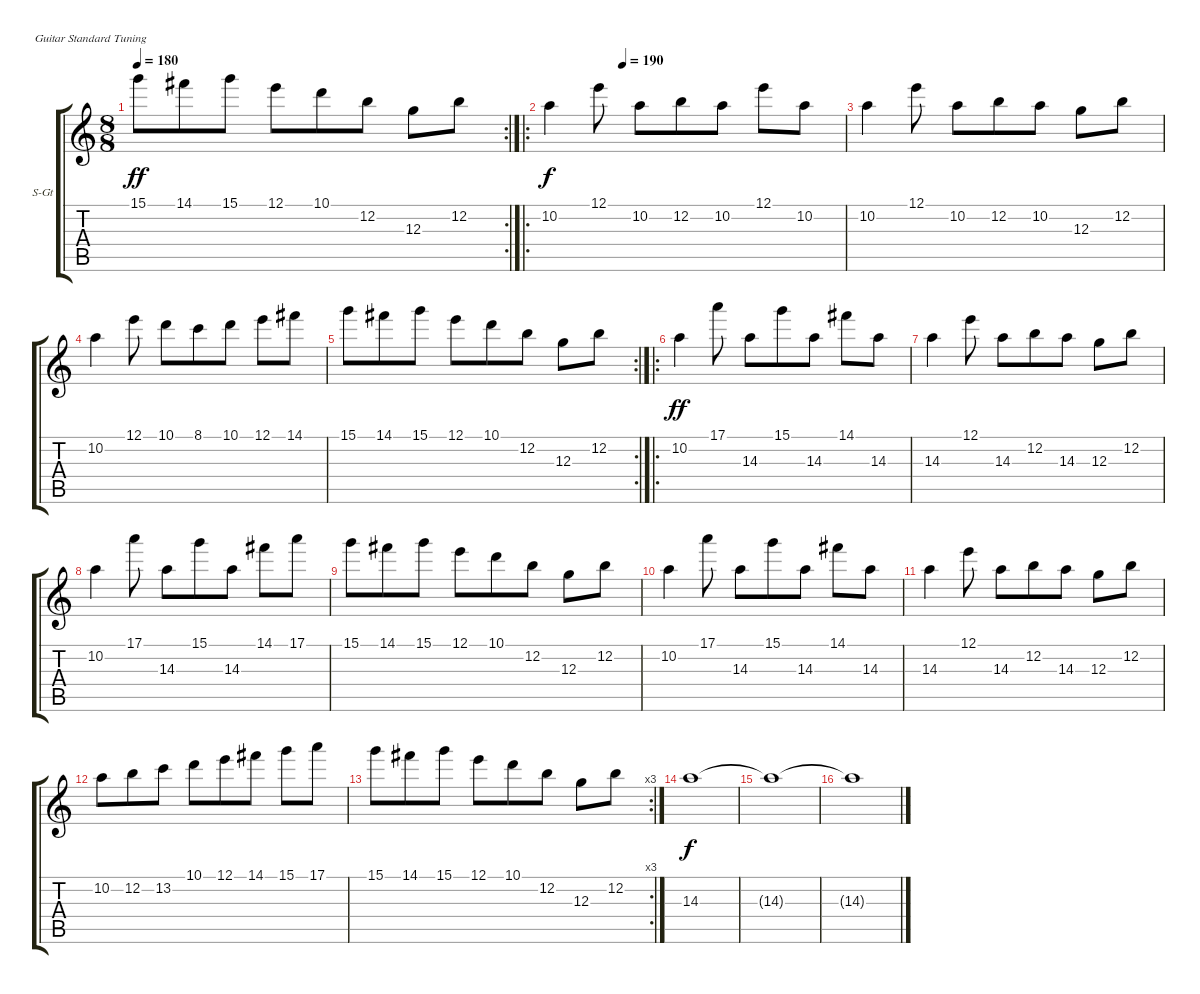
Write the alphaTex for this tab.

\bracketExtendMode groupsimilarinstruments
\firstSystemTrackNameOrientation horizontal
\otherSystemsTrackNameOrientation horizontal
\track ("Pista 8" "S-Gt") {instrument bagpipe}
\staff {score tabs}
\tuning (E4 B3 G3 D3 A2 E2)
\displaytranspose 12
\rc 2
\ts (8 8)
\tempo 180
\clef g2
\ks c
15.1.8{dy ff} 14.1.8 15.1.8 12.1.8 10.1.8 12.2.8 12.3.8 12.2.8 |
\ro
\tempo (190 0.25)
10.2.4{dy f} 12.1.8 10.2.8 12.2.8 10.2.8 12.1.8 10.2.8 |
10.2.4 12.1.8 10.2.8 12.2.8 10.2.8 12.3.8 12.2.8 |
10.2.4 12.1.8 10.1.8 8.1.8 10.1.8 12.1.8 14.1.8 |
\rc 2
15.1.8 14.1.8 15.1.8 12.1.8 10.1.8 12.2.8 12.3.8 12.2.8 |
\ro
10.2.4{dy ff} 17.1.8 14.3.8 15.1.8 14.3.8 14.1.8 14.3.8 |
14.3.4 12.1.8 14.3.8 12.2.8 14.3.8 12.3.8 12.2.8 |
10.2.4 17.1.8 14.3.8 15.1.8 14.3.8 14.1.8 17.1.8 |
15.1.8 14.1.8 15.1.8 12.1.8 10.1.8 12.2.8 12.3.8 12.2.8 |
10.2.4 17.1.8 14.3.8 15.1.8 14.3.8 14.1.8 14.3.8 |
14.3.4 12.1.8 14.3.8 12.2.8 14.3.8 12.3.8 12.2.8 |
10.2.8 12.2.8 13.2.8 10.1.8 12.1.8 14.1.8 15.1.8 17.1.8 |
\rc 3
15.1.8 14.1.8 15.1.8 12.1.8 10.1.8 12.2.8 12.3.8 12.2.8 |
14.3.1{dy f} |
14.3{t}.1 |
14.3{t}.1
